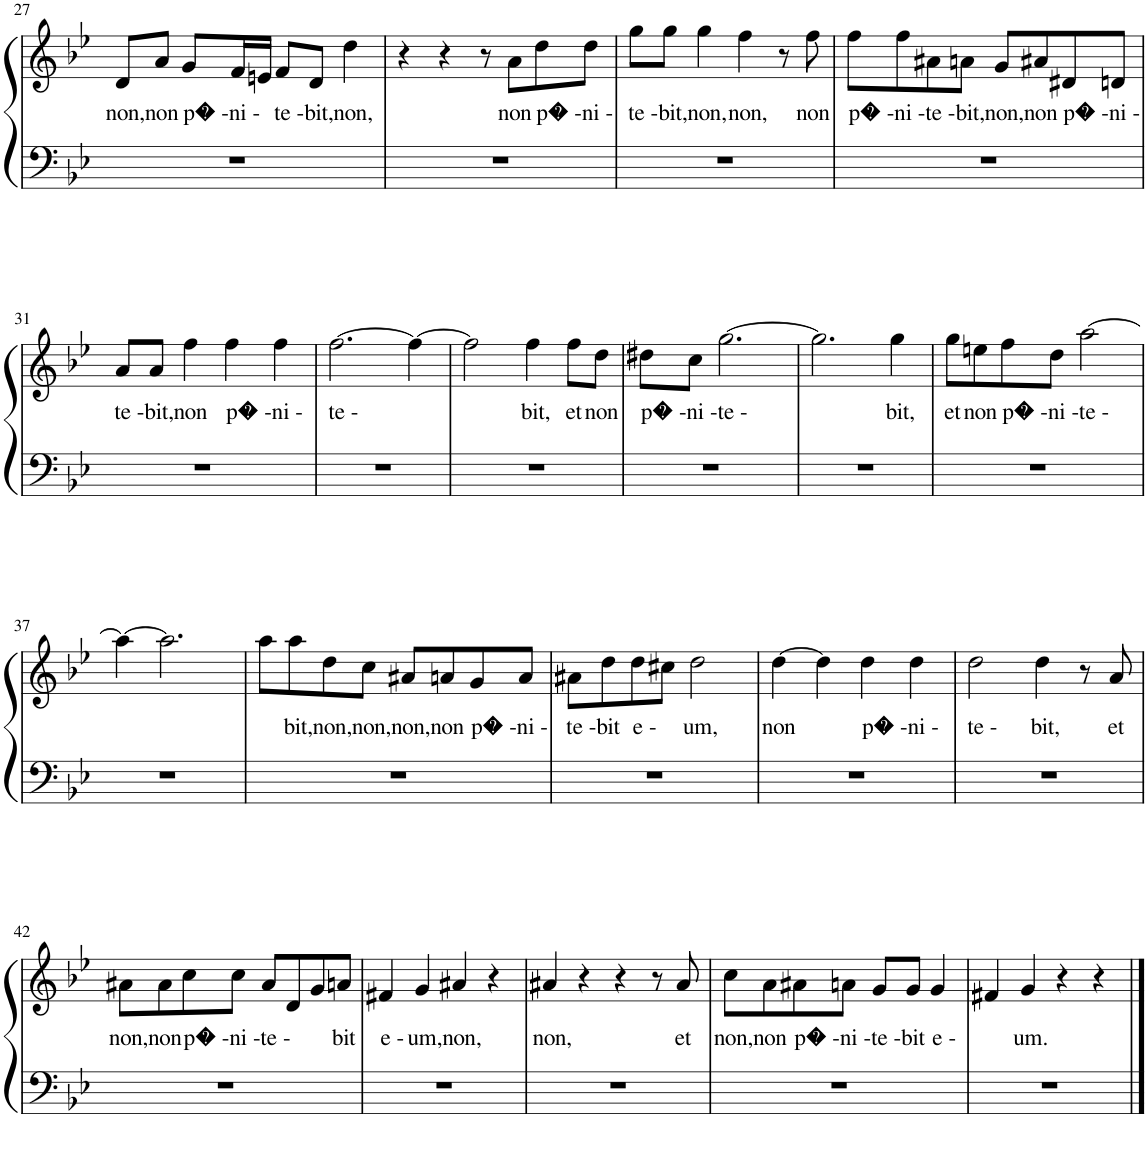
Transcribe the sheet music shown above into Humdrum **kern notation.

**kern	**kern	**text
*part1	*part1	*part1
*staff2	*staff1	*staff1
*I"Piano	*	*
*I'Pno.	*	*
!!LO:PB:g=z
*clefF4	*clefG2	*
*k[b-e-]	*k[b-e-]	*
*M4/4	*M4/4	*
*met(c)	*met(c)	*
=27	=27	=27
!	!	!LO:LY:b
1r	8d/L	non,
!	!	!LO:LY:b
.	8a/J	non
!	!	!LO:LY:b
.	8g/L	p� -
!	!	!LO:LY:b
.	16f/L	ni -
.	16en/JJ	.
!	!	!LO:LY:b
.	8f/L	te -
!	!	!LO:LY:b
.	8d/J	bit,
!	!	!LO:LY:b
.	4dd\	non,
=28	=28	=28
1r	4r	.
.	4r	.
.	8r	.
!	!	!LO:LY:b
.	8a\L	non
!	!	!LO:LY:b
.	8dd\	p� -
!	!	!LO:LY:b
.	8dd\J	ni -
=29	=29	=29
!	!	!LO:LY:b
1r	8gg\L	te -
!	!	!LO:LY:b
.	8gg\J	bit,
!	!	!LO:LY:b
.	4gg\	non,
!	!	!LO:LY:b
.	4ff\	non,
.	8r	.
!	!	!LO:LY:b
.	8ff\	non
=30	=30	=30
!	!	!LO:LY:b
1r	8ff\L	p� -
!	!	!LO:LY:b
.	8ff\	ni -
!	!	!LO:LY:b
.	8a#X\	te -
!	!	!LO:LY:b
.	8an\J	bit,
!	!	!LO:LY:b
.	8g/L	non,
!	!	!LO:LY:b
.	8a#X/	non
!	!	!LO:LY:b
.	8d#X/	p� -
!	!	!LO:LY:b
.	8dn/J	ni -
!!LO:LB:g=z
=31	=31	=31
!	!	!LO:LY:b
1r	8a/L	te -
!	!	!LO:LY:b
.	8a/J	bit,
!	!	!LO:LY:b
.	4ff\	non
!	!	!LO:LY:b
.	4ff\	p� -
!	!	!LO:LY:b
.	4ff\	ni -
=32	=32	=32
!	!	!LO:LY:b
1r	[2.ff\	te -
.	4ff\_	.
=33	=33	=33
1r	2ff\]	.
!	!	!LO:LY:b
.	4ff\	bit,
!	!	!LO:LY:b
.	8ff\L	et
!	!	!LO:LY:b
.	8dd\J	non
=34	=34	=34
!	!	!LO:LY:b
1r	8dd#X\L	p� -
!	!	!LO:LY:b
.	8cc\J	ni -
!	!	!LO:LY:b
.	[2.gg\	te -
=35	=35	=35
1r	2.gg\]	.
!	!	!LO:LY:b
.	4gg\	bit,
=36	=36	=36
!	!	!LO:LY:b
1r	8gg\L	et
!	!	!LO:LY:b
.	8een\	non
!	!	!LO:LY:b
.	8ff\	p� -
!	!	!LO:LY:b
.	8dd\J	ni -
!	!	!LO:LY:b
.	[2aa\	te -
!!LO:LB:g=z
=37	=37	=37
1r	4aa\_	.
.	2.aa\]	.
=38	=38	=38
1r	8aa\L	.
!	!	!LO:LY:b
.	8aa\	bit,
!	!	!LO:LY:b
.	8dd\	non,
!	!	!LO:LY:b
.	8cc\J	non,
!	!	!LO:LY:b
.	8a#X/L	non,
!	!	!LO:LY:b
.	8an/	non
!	!	!LO:LY:b
.	8g/	p� -
!	!	!LO:LY:b
.	8a/J	ni -
=39	=39	=39
!	!	!LO:LY:b
1r	8a#X\L	te -
!	!	!LO:LY:b
.	8dd\	bit
!	!	!LO:LY:b
.	8dd\	e -
.	8cc#X\J	.
!	!	!LO:LY:b
.	2dd\	um,
=40	=40	=40
!	!	!LO:LY:b
1r	[4dd\	non
.	4dd\]	.
!	!	!LO:LY:b
.	4dd\	p� -
!	!	!LO:LY:b
.	4dd\	ni -
=41	=41	=41
!	!	!LO:LY:b
1r	2dd\	te -
!	!	!LO:LY:b
.	4dd\	bit,
.	8r	.
!	!	!LO:LY:b
.	8a/	et
!!LO:LB:g=z
=42	=42	=42
!	!	!LO:LY:b
1r	8a#X\L	non,
!	!	!LO:LY:b
.	8a#\	non
!	!	!LO:LY:b
.	8cc\	p� -
!	!	!LO:LY:b
.	8cc\J	ni -
!	!	!LO:LY:b
.	8a#/L	te -
.	8d/	.
.	8g/	.
!	!	!LO:LY:b
.	8an/J	bit
=43	=43	=43
!	!	!LO:LY:b
1r	4f#X/	e -
!	!	!LO:LY:b
.	4g/	um,
!	!	!LO:LY:b
.	4a#X/	non,
.	4r	.
=44	=44	=44
!	!	!LO:LY:b
1r	4a#X/	non,
.	4r	.
.	4r	.
.	8r	.
!	!	!LO:LY:b
.	8a#/	et
=45	=45	=45
!	!	!LO:LY:b
1r	8cc\L	non,
!	!	!LO:LY:b
.	8a\	non
!	!	!LO:LY:b
.	8a#X\	p� -
!	!	!LO:LY:b
.	8an\J	ni -
!	!	!LO:LY:b
.	8g/L	te -
!	!	!LO:LY:b
.	8g/J	bit
!	!	!LO:LY:b
.	4g/	e -
=46	=46	=46
1r	4f#X/	.
!	!	!LO:LY:b
.	4g/	um.
.	4r	.
.	4r	.
==	==	==
*-	*-	*-
